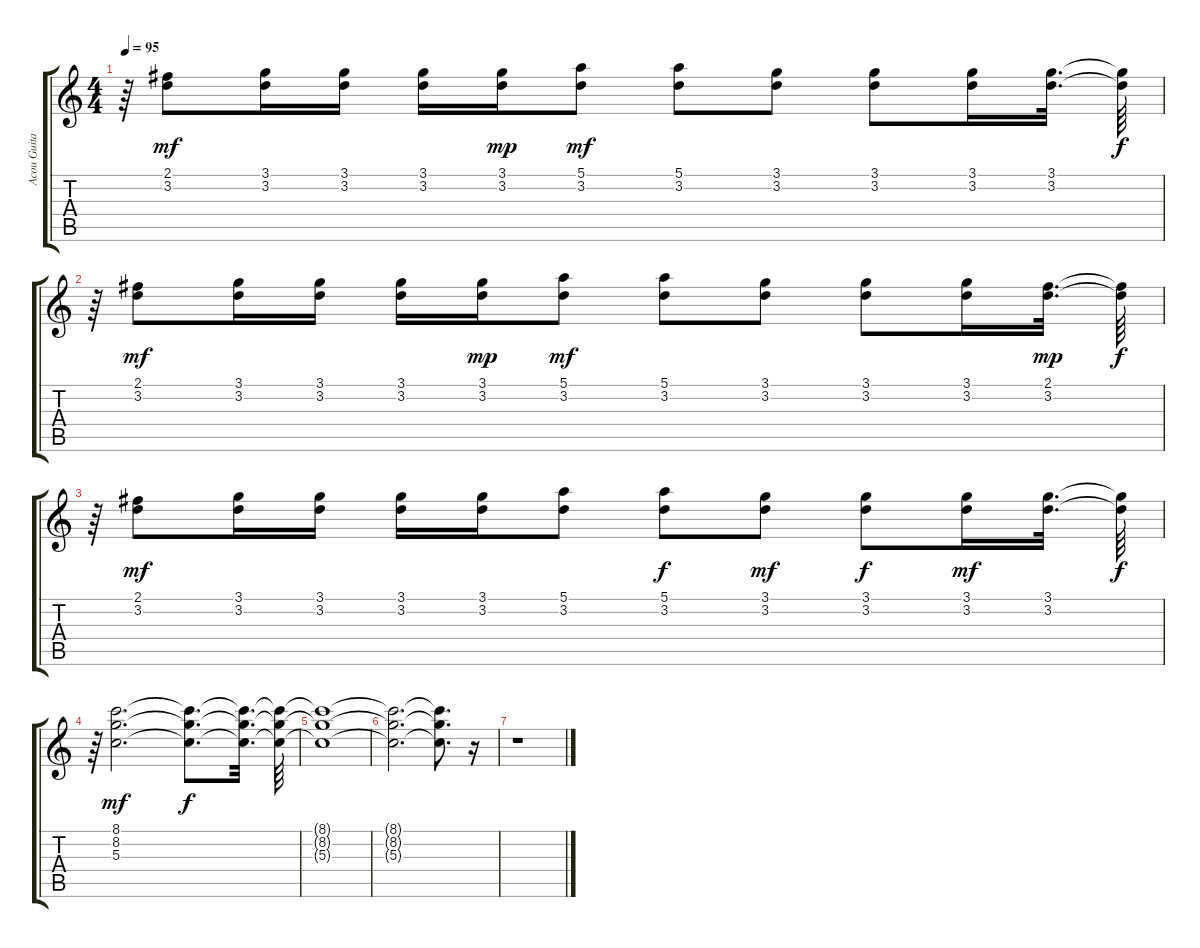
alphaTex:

\track ("Acou Guitar" "Acou Guita") {instrument acousticguitarsteel}
\staff {score tabs}
\tuning (E4 B3 G3 D3 A2 E2) {hide}
\ts (4 4)
\tempo 95
\clef g2
\ks c
r.64{dy f} (2.1 3.2).8{dy mf} (3.1 3.2).16 (3.1 3.2).16 (3.1 3.2).16 (3.1 3.2).16{dy mp} (5.1 3.2).8{dy mf} (5.1 3.2).8 (3.1 3.2).8 (3.1 3.2).8 (3.1 3.2).16 (3.1 3.2).32{d} (3.1{t} 3.2{t}).64{dy f} |
r.64 (2.1 3.2).8{dy mf} (3.1 3.2).16 (3.1 3.2).16 (3.1 3.2).16 (3.1 3.2).16{dy mp} (5.1 3.2).8{dy mf} (5.1 3.2).8 (3.1 3.2).8 (3.1 3.2).8 (3.1 3.2).16 (2.1 3.2).32{d dy mp} (2.1{t} 3.2{t}).64{dy f} |
r.64 (2.1 3.2).8{dy mf} (3.1 3.2).16 (3.1 3.2).16 (3.1 3.2).16 (3.1 3.2).16 (5.1 3.2).8 (5.1 3.2).8{dy f} (3.1 3.2).8{dy mf} (3.1 3.2).8{dy f} (3.1 3.2).16{dy mf} (3.1 3.2).32{d} (3.1{t} 3.2{t}).64{dy f} |
r.64 (8.1 8.2 5.3).2{d dy mf} (8.1{t} 8.2{t} 5.3{t}).8{d dy f} (8.1{t} 8.2{t} 5.3{t}).32{d} (8.1{t} 8.2{t} 5.3{t}).64 |
(8.1{t} 8.2{t} 5.3{t}).1 |
(8.1{t} 8.2{t} 5.3{t}).2{d} (8.1{t} 8.2{t} 5.3{t}).8{d} r.16 |
r.1
